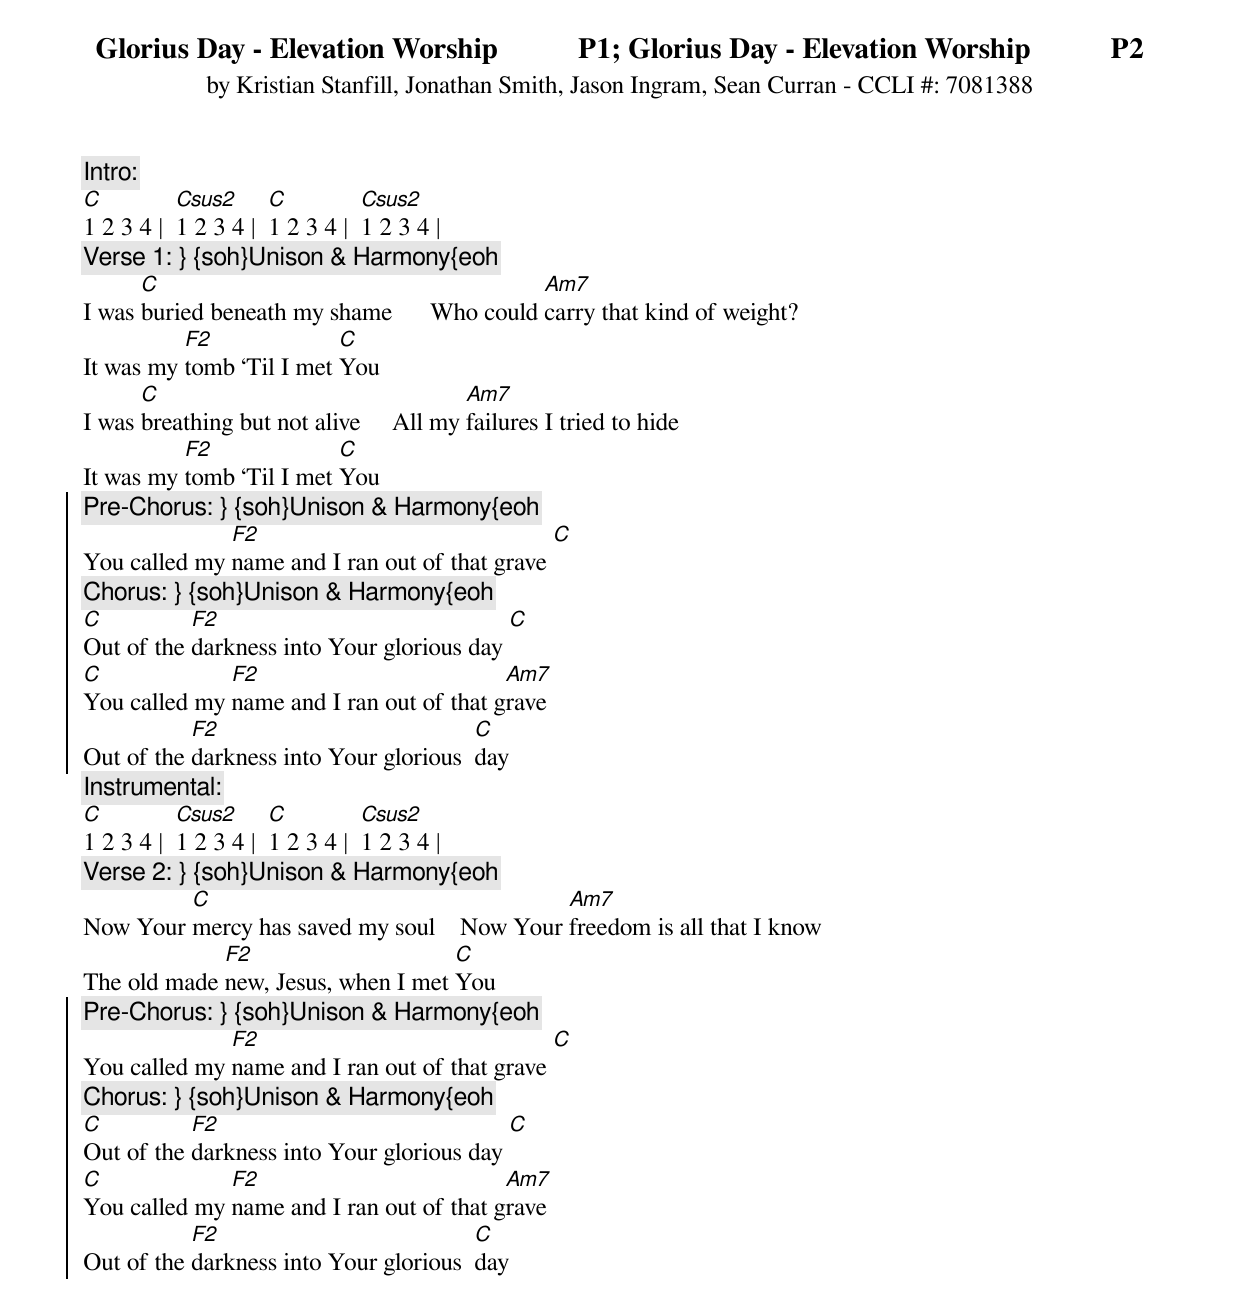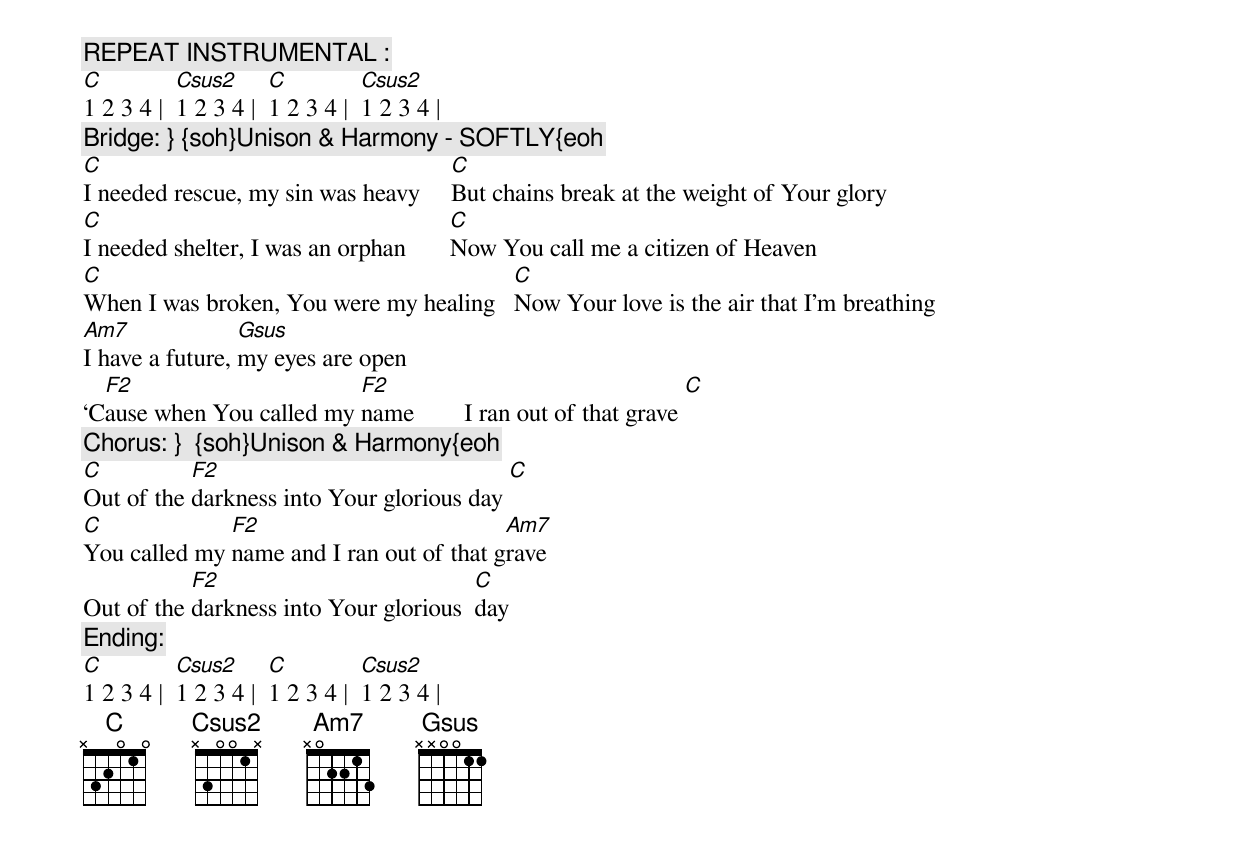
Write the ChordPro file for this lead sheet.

{title: Glorius Day - Elevation Worship           P1}
{subtitle: by Kristian Stanfill, Jonathan Smith, Jason Ingram, Sean Curran - CCLI #: 7081388}
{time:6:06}
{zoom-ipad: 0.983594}
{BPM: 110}
{c: Intro: }
[C]1 2 3 4 |  [Csus2]1 2 3 4 |  [C]1 2 3 4 |  [Csus2]1 2 3 4 |
{c: Verse 1: } {soh}Unison & Harmony{eoh}
I was [C]buried beneath my shame      Who could [Am7]carry that kind of weight?
It was my [F2]tomb ‘Til I met [C]You
I was [C]breathing but not alive     All my [Am7]failures I tried to hide
It was my [F2]tomb ‘Til I met [C]You
{soc}
{c: Pre-Chorus: } {soh}Unison & Harmony{eoh}
You called my [F2]name and I ran out of that grave [C]
{c: Chorus: } {soh}Unison & Harmony{eoh}
[C]Out of the [F2]darkness into Your glorious day [C]
[C]You called my [F2]name and I ran out of that g[Am7]rave
Out of the [F2]darkness into Your glorious  [C]day
{eoc}
{c: Instrumental: }
[C]1 2 3 4 |  [Csus2]1 2 3 4 |  [C]1 2 3 4 |  [Csus2]1 2 3 4 |
{c: Verse 2: } {soh}Unison & Harmony{eoh}
Now Your [C]mercy has saved my soul    Now Your [Am7]freedom is all that I know
The old made [F2]new, Jesus, when I met [C]You
{soc}
{c: Pre-Chorus: } {soh}Unison & Harmony{eoh}
You called my [F2]name and I ran out of that grave [C]
{c: Chorus: } {soh}Unison & Harmony{eoh}
[C]Out of the [F2]darkness into Your glorious day [C]
[C]You called my [F2]name and I ran out of that g[Am7]rave
Out of the [F2]darkness into Your glorious  [C]day
{eoc}
{new_page}
{title: Glorius Day - Elevation Worship           P2}
{c: REPEAT INSTRUMENTAL : }
[C]1 2 3 4 |  [Csus2]1 2 3 4 |  [C]1 2 3 4 |  [Csus2]1 2 3 4 |
{c: Bridge: } {soh}Unison & Harmony - SOFTLY{eoh}
[C]I needed rescue, my sin was heavy     [C]But chains break at the weight of Your glory
[C]I needed shelter, I was an orphan       [C]Now You call me a citizen of Heaven
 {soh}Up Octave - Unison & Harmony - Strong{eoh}
[C]When I was broken, You were my healing   [C]Now Your love is the air that I'm breathing
[Am7]I have a future, [Gsus]my eyes are open
‘C[F2]ause when You called my [F2]name        I ran out of that grave [C]
{c: Chorus: }  {soh}Unison & Harmony{eoh}
[C]Out of the [F2]darkness into Your glorious day [C]
[C]You called my [F2]name and I ran out of that g[Am7]rave
Out of the [F2]darkness into Your glorious  [C]day
{c: Ending: }
[C]1 2 3 4 |  [Csus2]1 2 3 4 |  [C]1 2 3 4 |  [Csus2]1 2 3 4 |
